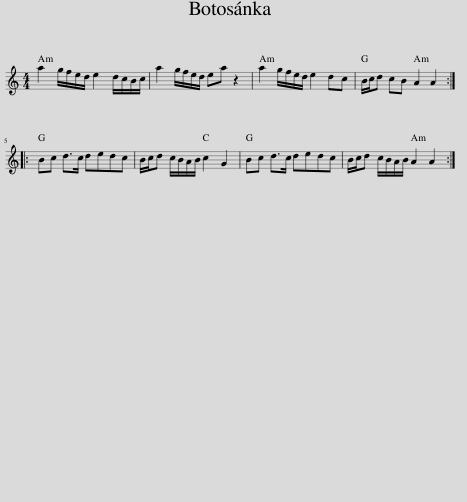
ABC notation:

X:1
L:1/8
M:4/4
I:linebreak $
K:C
V:1 treble
V:1
 a2 g/f/e/d/ e2 d/c/B/c/ | a2 g/f/e/d/ ea z2 | a2 g/f/e/d/ e2 dc | B/c/d cB A2 A2 ::$ Bc d>c dedc | %5
 B/c/d c/B/A/B/ c2 G2 | Bc d>c dedc | B/c/d c/B/A/B/ A2 A2 :| %8
